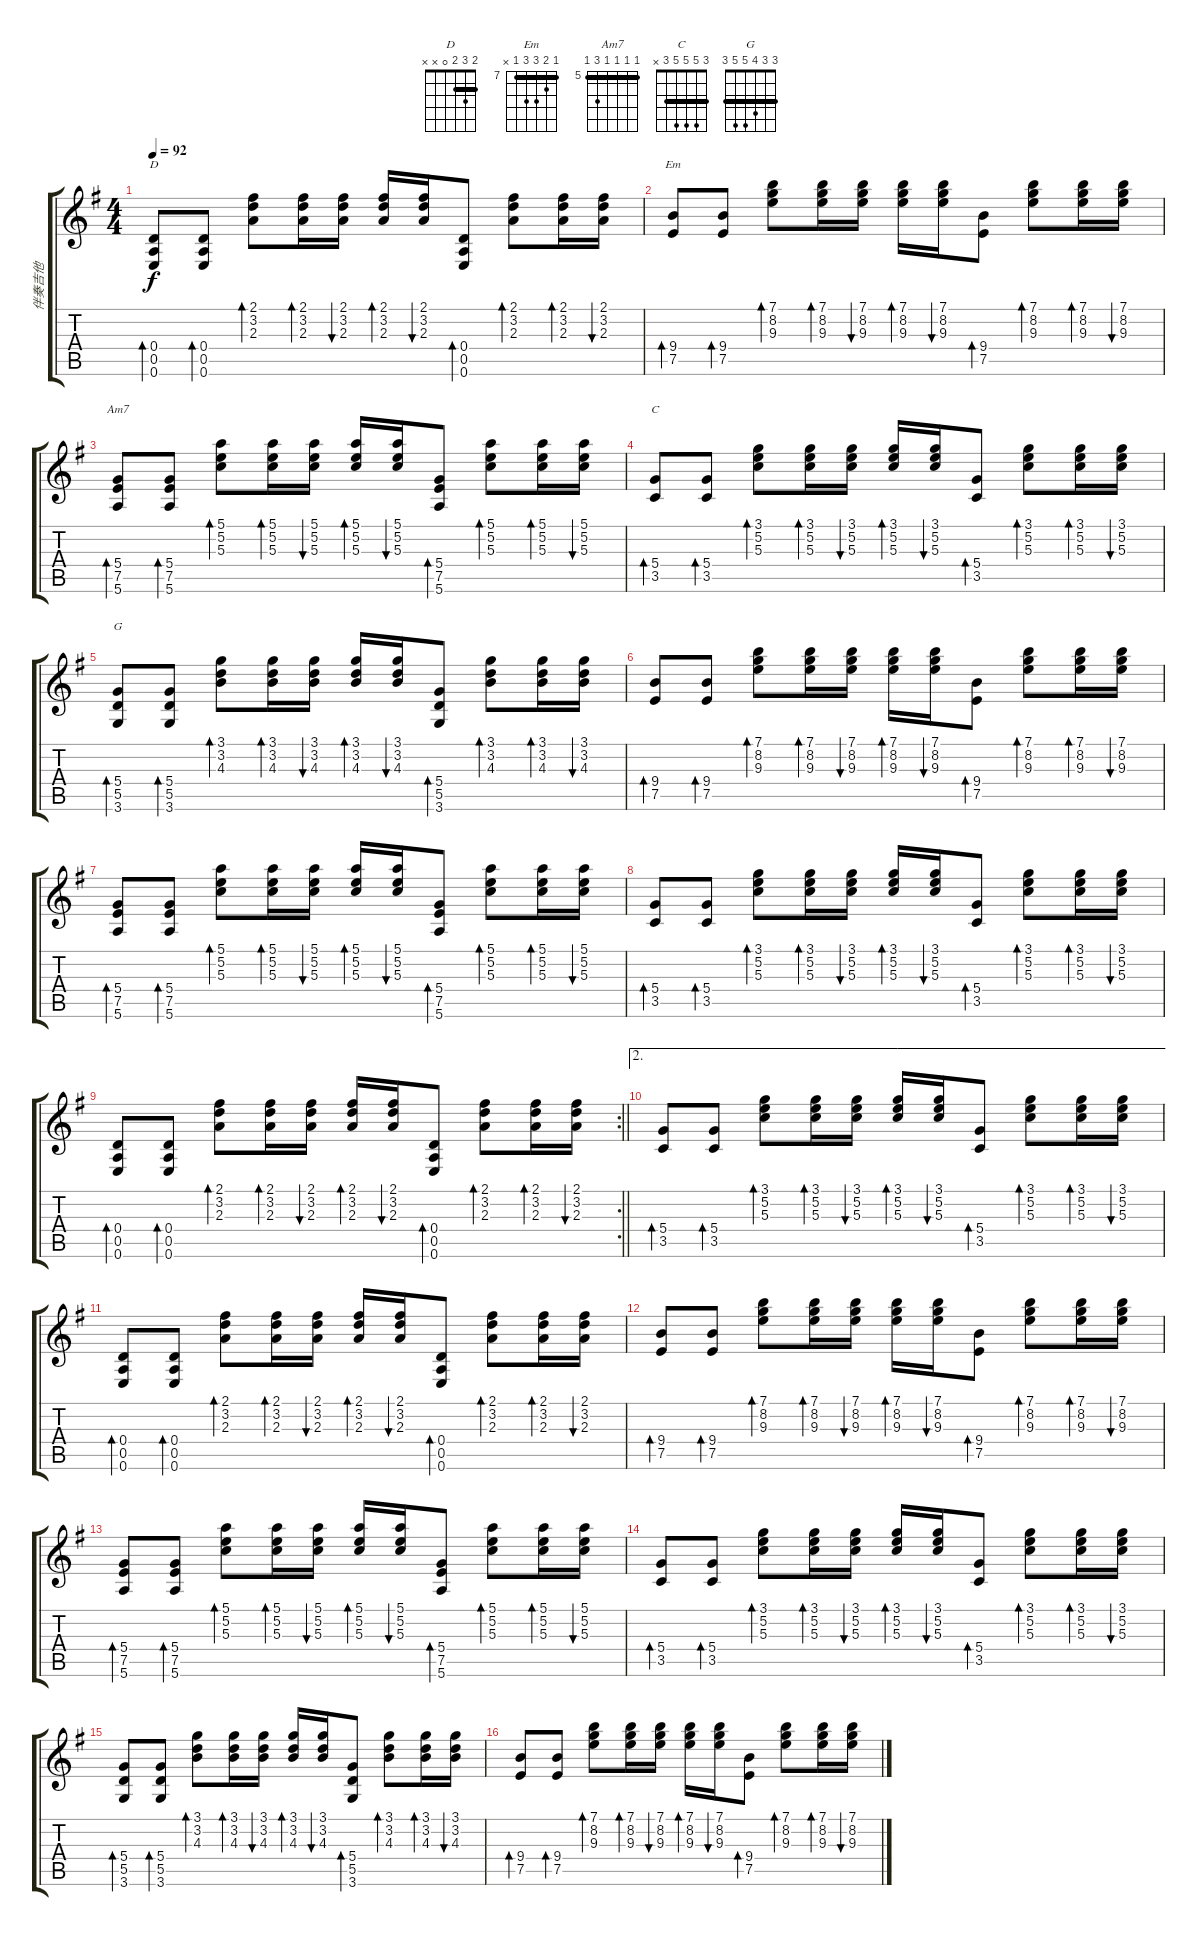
\track ("伴奏吉他" "伴奏吉他") {instrument acousticguitarnylon}
\staff {score tabs}
\tuning (E4 B3 G3 D3 A2 E2) {hide}
\chord ("D" 2 3 2 0 x x) {barre 2}
\chord ("Em" 7 8 9 9 7 x) {firstfret 7 barre 7}
\chord ("Am7" 5 5 5 5 7 5) {firstfret 5 barre 5}
\chord ("C" 3 5 5 5 3 x) {barre 3}
\chord ("G" 3 3 4 5 5 3) {barre 3}
\ts (4 4)
\tempo 92
\clef g2
\ks g
(0.4 0.5 0.6).8{bd 60 ch "D" dy f} (0.4 0.5 0.6).8{bd 60} (2.1 3.2 2.3).8{bd 60} (2.1 3.2 2.3).16{bd 60} (2.1 3.2 2.3).16{bu 60} (2.1 3.2 2.3).16{bd 60} (2.1 3.2 2.3).16{bu 60} (0.4 0.5 0.6).8{bd 60} (2.1 3.2 2.3).8{bd 60} (2.1 3.2 2.3).16{bd 60} (2.1 3.2 2.3).16{bu 60} |
(9.4 7.5).8{bd 60 ch "Em"} (9.4 7.5).8{bd 60} (7.1 8.2 9.3).8{bd 60} (7.1 8.2 9.3).16{bd 60} (7.1 8.2 9.3).16{bu 60} (7.1 8.2 9.3).16{bd 60} (7.1 8.2 9.3).16{bu 60} (9.4 7.5).8{bd 60} (7.1 8.2 9.3).8{bd 60} (7.1 8.2 9.3).16{bd 60} (7.1 8.2 9.3).16{bu 60} |
(5.4 7.5 5.6).8{bd 60 ch "Am7"} (5.4 7.5 5.6).8{bd 60} (5.1 5.2 5.3).8{bd 60} (5.1 5.2 5.3).16{bd 60} (5.1 5.2 5.3).16{bu 60} (5.1 5.2 5.3).16{bd 60} (5.1 5.2 5.3).16{bu 60} (5.4 7.5 5.6).8{bd 60} (5.1 5.2 5.3).8{bd 60} (5.1 5.2 5.3).16{bd 60} (5.1 5.2 5.3).16{bu 60} |
(5.4 3.5).8{bd 60 ch "C"} (5.4 3.5).8{bd 60} (3.1 5.2 5.3).8{bd 60} (3.1 5.2 5.3).16{bd 60} (3.1 5.2 5.3).16{bu 60} (3.1 5.2 5.3).16{bd 60} (3.1 5.2 5.3).16{bu 60} (5.4 3.5).8{bd 60} (3.1 5.2 5.3).8{bd 60} (3.1 5.2 5.3).16{bd 60} (3.1 5.2 5.3).16{bu 60} |
(5.4 5.5 3.6).8{bd 60 ch "G"} (5.4 5.5 3.6).8{bd 60} (3.1 3.2 4.3).8{bd 60} (3.1 3.2 4.3).16{bd 60} (3.1 3.2 4.3).16{bu 60} (3.1 3.2 4.3).16{bd 60} (3.1 3.2 4.3).16{bu 60} (5.4 5.5 3.6).8{bd 60} (3.1 3.2 4.3).8{bd 60} (3.1 3.2 4.3).16{bd 60} (3.1 3.2 4.3).16{bu 60} |
(9.4 7.5).8{bd 60} (9.4 7.5).8{bd 60} (7.1 8.2 9.3).8{bd 60} (7.1 8.2 9.3).16{bd 60} (7.1 8.2 9.3).16{bu 60} (7.1 8.2 9.3).16{bd 60} (7.1 8.2 9.3).16{bu 60} (9.4 7.5).8{bd 60} (7.1 8.2 9.3).8{bd 60} (7.1 8.2 9.3).16{bd 60} (7.1 8.2 9.3).16{bu 60} |
(5.4 7.5 5.6).8{bd 60} (5.4 7.5 5.6).8{bd 60} (5.1 5.2 5.3).8{bd 60} (5.1 5.2 5.3).16{bd 60} (5.1 5.2 5.3).16{bu 60} (5.1 5.2 5.3).16{bd 60} (5.1 5.2 5.3).16{bu 60} (5.4 7.5 5.6).8{bd 60} (5.1 5.2 5.3).8{bd 60} (5.1 5.2 5.3).16{bd 60} (5.1 5.2 5.3).16{bu 60} |
(5.4 3.5).8{bd 60} (5.4 3.5).8{bd 60} (3.1 5.2 5.3).8{bd 60} (3.1 5.2 5.3).16{bd 60} (3.1 5.2 5.3).16{bu 60} (3.1 5.2 5.3).16{bd 60} (3.1 5.2 5.3).16{bu 60} (5.4 3.5).8{bd 60} (3.1 5.2 5.3).8{bd 60} (3.1 5.2 5.3).16{bd 60} (3.1 5.2 5.3).16{bu 60} |
\rc 2
\barLineRight lightlight
(0.4 0.5 0.6).8{bd 60} (0.4 0.5 0.6).8{bd 60} (2.1 3.2 2.3).8{bd 60} (2.1 3.2 2.3).16{bd 60} (2.1 3.2 2.3).16{bu 60} (2.1 3.2 2.3).16{bd 60} (2.1 3.2 2.3).16{bu 60} (0.4 0.5 0.6).8{bd 60} (2.1 3.2 2.3).8{bd 60} (2.1 3.2 2.3).16{bd 60} (2.1 3.2 2.3).16{bu 60} |
\ae 2
(5.4 3.5).8{bd 60} (5.4 3.5).8{bd 60} (3.1 5.2 5.3).8{bd 60} (3.1 5.2 5.3).16{bd 60} (3.1 5.2 5.3).16{bu 60} (3.1 5.2 5.3).16{bd 60} (3.1 5.2 5.3).16{bu 60} (5.4 3.5).8{bd 60} (3.1 5.2 5.3).8{bd 60} (3.1 5.2 5.3).16{bd 60} (3.1 5.2 5.3).16{bu 60} |
(0.4 0.5 0.6).8{bd 60} (0.4 0.5 0.6).8{bd 60} (2.1 3.2 2.3).8{bd 60} (2.1 3.2 2.3).16{bd 60} (2.1 3.2 2.3).16{bu 60} (2.1 3.2 2.3).16{bd 60} (2.1 3.2 2.3).16{bu 60} (0.4 0.5 0.6).8{bd 60} (2.1 3.2 2.3).8{bd 60} (2.1 3.2 2.3).16{bd 60} (2.1 3.2 2.3).16{bu 60} |
(9.4 7.5).8{bd 60} (9.4 7.5).8{bd 60} (7.1 8.2 9.3).8{bd 60} (7.1 8.2 9.3).16{bd 60} (7.1 8.2 9.3).16{bu 60} (7.1 8.2 9.3).16{bd 60} (7.1 8.2 9.3).16{bu 60} (9.4 7.5).8{bd 60} (7.1 8.2 9.3).8{bd 60} (7.1 8.2 9.3).16{bd 60} (7.1 8.2 9.3).16{bu 60} |
(5.4 7.5 5.6).8{bd 60 volume 8} (5.4 7.5 5.6).8{bd 60} (5.1 5.2 5.3).8{bd 60} (5.1 5.2 5.3).16{bd 60} (5.1 5.2 5.3).16{bu 60} (5.1 5.2 5.3).16{bd 60} (5.1 5.2 5.3).16{bu 60} (5.4 7.5 5.6).8{bd 60} (5.1 5.2 5.3).8{bd 60} (5.1 5.2 5.3).16{bd 60} (5.1 5.2 5.3).16{bu 60} |
(5.4 3.5).8{bd 60} (5.4 3.5).8{bd 60} (3.1 5.2 5.3).8{bd 60} (3.1 5.2 5.3).16{bd 60} (3.1 5.2 5.3).16{bu 60} (3.1 5.2 5.3).16{bd 60} (3.1 5.2 5.3).16{bu 60} (5.4 3.5).8{bd 60} (3.1 5.2 5.3).8{bd 60} (3.1 5.2 5.3).16{bd 60} (3.1 5.2 5.3).16{bu 60} |
(5.4 5.5 3.6).8{bd 60 volume 7} (5.4 5.5 3.6).8{bd 60} (3.1 3.2 4.3).8{bd 60} (3.1 3.2 4.3).16{bd 60} (3.1 3.2 4.3).16{bu 60} (3.1 3.2 4.3).16{bd 60} (3.1 3.2 4.3).16{bu 60} (5.4 5.5 3.6).8{bd 60} (3.1 3.2 4.3).8{bd 60} (3.1 3.2 4.3).16{bd 60} (3.1 3.2 4.3).16{bu 60} |
(9.4 7.5).8{bd 60} (9.4 7.5).8{bd 60} (7.1 8.2 9.3).8{bd 60} (7.1 8.2 9.3).16{bd 60} (7.1 8.2 9.3).16{bu 60} (7.1 8.2 9.3).16{bd 60} (7.1 8.2 9.3).16{bu 60} (9.4 7.5).8{bd 60} (7.1 8.2 9.3).8{bd 60} (7.1 8.2 9.3).16{bd 60} (7.1 8.2 9.3).16{bu 60}
